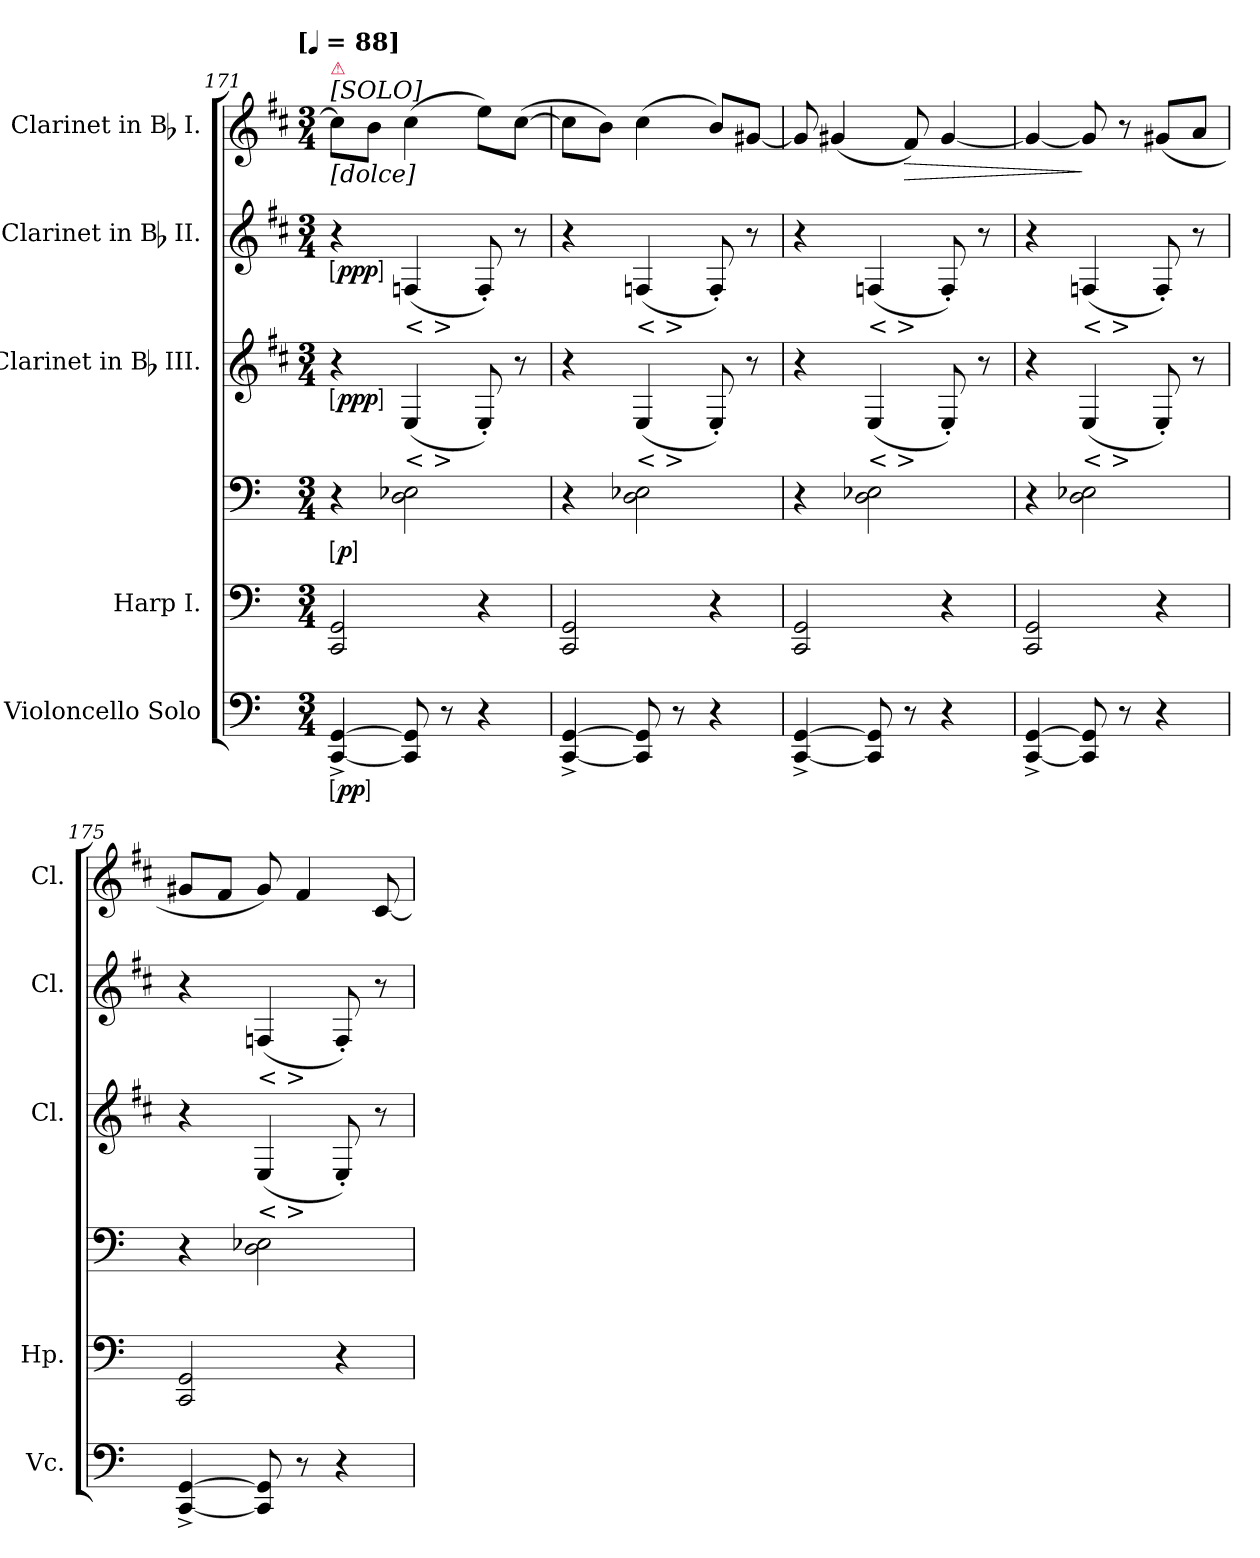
**kern	**dynam	**kern	**kern	**dynam	**kern	**dynam	**kern	**dynam	**kern	**dynam
*part5	*part5	*part4	*part4	*part4	*part3	*part3	*part2	*part2	*part1	*part1
*staff6	*staff6	*staff5	*staff4	*staff4/5	*staff3	*staff3	*staff2	*staff2	*staff1	*staff1
*I"Violoncello Solo	*	*I"Harp I.	*	*	*I"Clarinet in Bb III.	*	*I"Clarinet in Bb II.	*	*I"Clarinet in Bb I.	*
*I'Vc.	*	*I'Hp.	*	*	*I'Cl.	*	*I'Cl.	*	*I'Cl.	*
*clefF4	*	*clefF4	*clefF4	*	*clefG2	*	*clefG2	*	*clefG2	*
*	*	*	*	*	*ITrd1c2	*	*ITrd1c2	*	*ITrd1c2	*
*k[]	*	*k[]	*k[]	*	*k[]	*	*k[]	*	*k[]	*
*C:	*	*C:	*C:	*	*C:	*	*C:	*	*C:	*
!!LO:TX:omd:t=[[quarter] = 88]
*M3/4	*	*M3/4	*M3/4	*	*M3/4	*	*M3/4	*	*M3/4	*
*MM88	*	*MM88	*MM88	*	*MM88	*	*MM88	*	*MM88	*
=171	=171	=171	=171	=171	=171	=171	=171	=171	=171	=171
!	!	!	!	!	!	!	!	!	!LO:TX:a:t=[SOLO]	!
!	!	!	!	!	!	!	!	!	!LO:TX:b:i:t=[dolce]	!
!	!	!	!	!	!	!	!	!	!LO:TX:a:color=crimson:t=⚠	!
!	!LO:DY:ed=brack	!	!	!LO:DY:ed=brack	!	!LO:DY:ed=brack	!	!LO:DY:ed=brack	!	!
[4CC^ [4GG^	pp	2CC 2GG	4r	p	4r	ppp	4r	ppp	8b\L]	.
.	.	.	.	.	.	.	.	.	8a\J	.
!	!	!	!	!	!	!	!LO:TX:b:t=< >	!	!	!
!	!	!	!	!	!LO:TX:b:t=< >	!	!	!	!	!
8CC] 8GG]	.	.	2D 2E-X	.	(4D	.	(4E-X	.	(4b	.
8r	.	.	.	.	.	.	.	.	.	.
4r	.	4r	.	.	8D')	.	8E-')	.	8dd\L)	.
.	.	.	.	.	8r	.	8r	.	([8b\J	.
=172	=172	=172	=172	=172	=172	=172	=172	=172	=172	=172
[4CC^ [4GG^	.	2CC 2GG	4r	.	4r	.	4r	.	8b\L]	.
.	.	.	.	.	.	.	.	.	8a\J)	.
!	!	!	!	!	!	!	!LO:TX:b:t=< >	!	!	!
!	!	!	!	!	!LO:TX:b:t=< >	!	!	!	!	!
8CC] 8GG]	.	.	2D 2E-X	.	(4D	.	(4E-X	.	(4b	.
8r	.	.	.	.	.	.	.	.	.	.
4r	.	4r	.	.	8D')	.	8E-')	.	8a/L)	.
.	.	.	.	.	8r	.	8r	.	[8f#X/J	.
=173	=173	=173	=173	=173	=173	=173	=173	=173	=173	=173
[4CC^ [4GG^	.	2CC 2GG	4r	.	4r	.	4r	.	8f#]	.
.	.	.	.	.	.	.	.	.	(4f#X	.
!	!	!	!	!	!	!	!LO:TX:b:t=< >	!	!	!
!	!	!	!	!	!LO:TX:b:t=< >	!	!	!	!	!
8CC] 8GG]	.	.	2D 2E-X	.	(4D	.	(4E-X	.	.	.
!	!	!	!	!	!	!	!	!	!	!LO:HP:b
8r	.	.	.	.	.	.	.	.	8e)	>
4r	.	4r	.	.	8D')	.	8E-')	.	[4f#	.
.	.	.	.	.	8r	.	8r	.	.	.
=174	=174	=174	=174	=174	=174	=174	=174	=174	=174	=174
[4CC^ [4GG^	.	2CC 2GG	4r	.	4r	.	4r	.	4f#_	.
!	!	!	!	!	!	!	!LO:TX:b:t=< >	!	!	!
!	!	!	!	!	!LO:TX:b:t=< >	!	!	!	!	!
8CC] 8GG]	.	.	2D 2E-X	.	(4D	.	(4E-X	.	8f#]	]
8r	.	.	.	.	.	.	.	.	8r	.
4r	.	4r	.	.	8D')	.	8E-')	.	(8f#X/L	.
.	.	.	.	.	8r	.	8r	.	8g/J	.
=175	=175	=175	=175	=175	=175	=175	=175	=175	=175	=175
[4CC^ [4GG^	.	2CC 2GG	4r	.	4r	.	4r	.	8f#X/L	.
.	.	.	.	.	.	.	.	.	8e/J	.
!	!	!	!	!	!	!	!LO:TX:b:t=< >	!	!	!
!	!	!	!	!	!LO:TX:b:t=< >	!	!	!	!	!
8CC] 8GG]	.	.	2D 2E-X	.	(4D	.	(4E-X	.	8f#)	.
8r	.	.	.	.	.	.	.	.	4e	.
4r	.	4r	.	.	8D')	.	8E-')	.	.	.
.	.	.	.	.	8r	.	8r	.	[8B	.
=	=	=	=	=	=	=	=	=	=	=
*-	*-	*-	*-	*-	*-	*-	*-	*-	*-	*-
